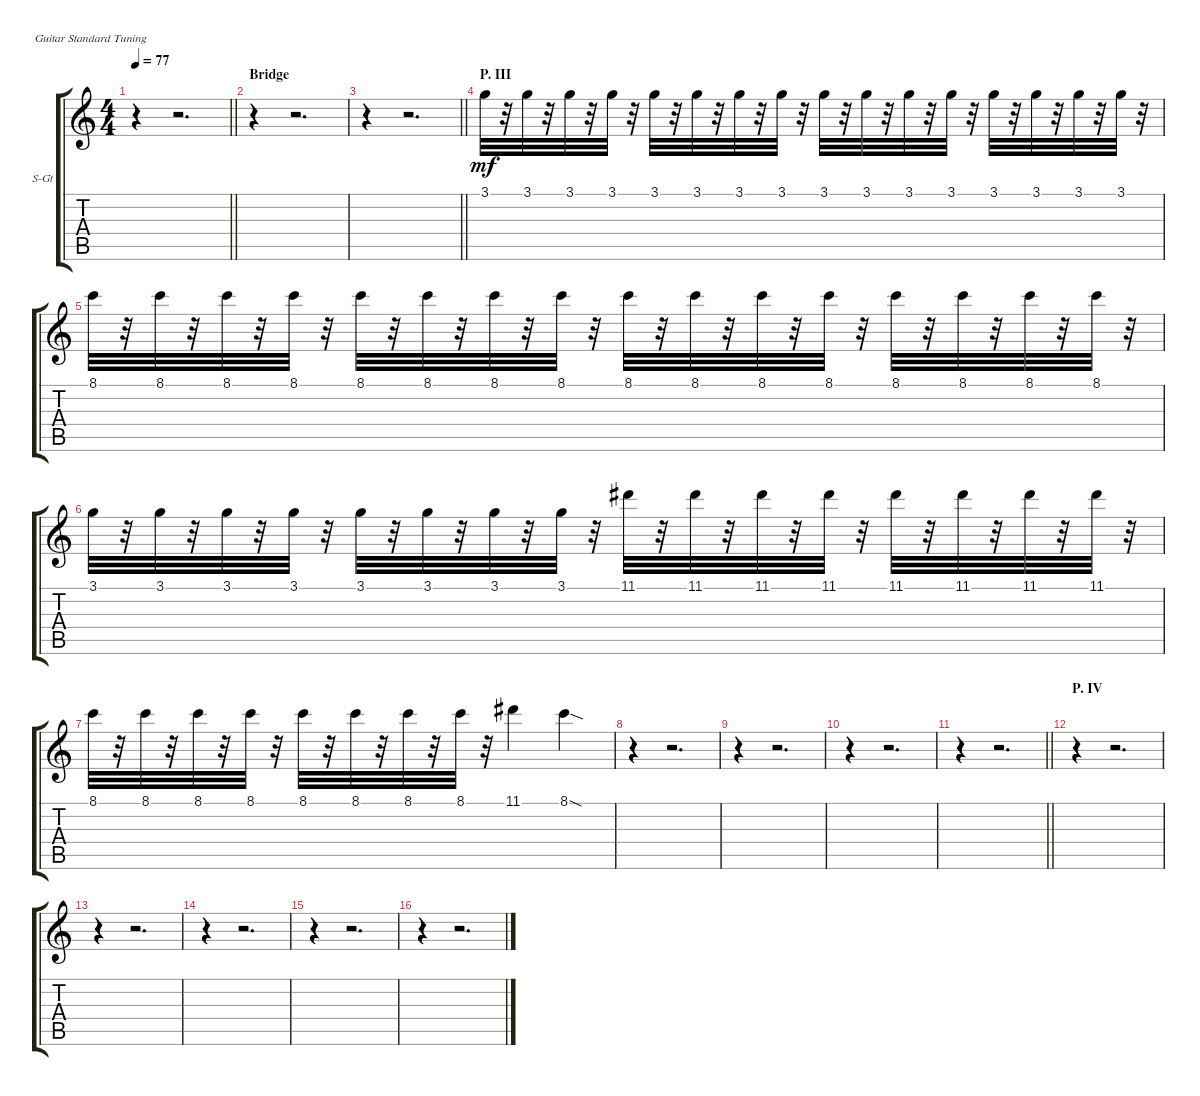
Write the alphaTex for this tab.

\bracketExtendMode groupsimilarinstruments
\firstSystemTrackNameOrientation horizontal
\otherSystemsTrackNameOrientation horizontal
\track ("Keyboard [Strings]" "S-Gt") {instrument violin}
\staff {score tabs}
\tuning (E4 B3 G3 D3 A2 E2)
\displaytranspose 12
\ts (4 4)
\tempo 77
\clef g2
\barLineRight lightlight
\ks c
r.4{dy mf} r.2{d} |
\section ("" "Bridge")
r.4 r.2{d} |
\barLineRight lightlight
r.4 r.2{d} |
\section ("" "P. III")
3.1.32 r.32 3.1.32 r.32 3.1.32 r.32 3.1.32 r.32 3.1.32 r.32 3.1.32 r.32 3.1.32 r.32 3.1.32 r.32 3.1.32 r.32 3.1.32 r.32 3.1.32 r.32 3.1.32 r.32 3.1.32 r.32 3.1.32 r.32 3.1.32 r.32 3.1.32 r.32 |
8.1.32 r.32 8.1.32 r.32 8.1.32 r.32 8.1.32 r.32 8.1.32 r.32 8.1.32 r.32 8.1.32 r.32 8.1.32 r.32 8.1.32 r.32 8.1.32 r.32 8.1.32 r.32 8.1.32 r.32 8.1.32 r.32 8.1.32 r.32 8.1.32 r.32 8.1.32 r.32 |
3.1.32 r.32 3.1.32 r.32 3.1.32 r.32 3.1.32 r.32 3.1.32 r.32 3.1.32 r.32 3.1.32 r.32 3.1.32 r.32 11.1.32 r.32 11.1.32 r.32 11.1.32 r.32 11.1.32 r.32 11.1.32 r.32 11.1.32 r.32 11.1.32 r.32 11.1.32 r.32 |
8.1.32 r.32 8.1.32 r.32 8.1.32 r.32 8.1.32 r.32 8.1.32 r.32 8.1.32 r.32 8.1.32 r.32 8.1.32 r.32 11.1.4 8.1{sod}.4 |
r.4 r.2{d} |
r.4 r.2{d} |
r.4 r.2{d} |
\barLineRight lightlight
r.4 r.2{d} |
\section ("" "P. IV")
r.4 r.2{d} |
r.4 r.2{d} |
r.4 r.2{d} |
r.4 r.2{d} |
r.4 r.2{d}
